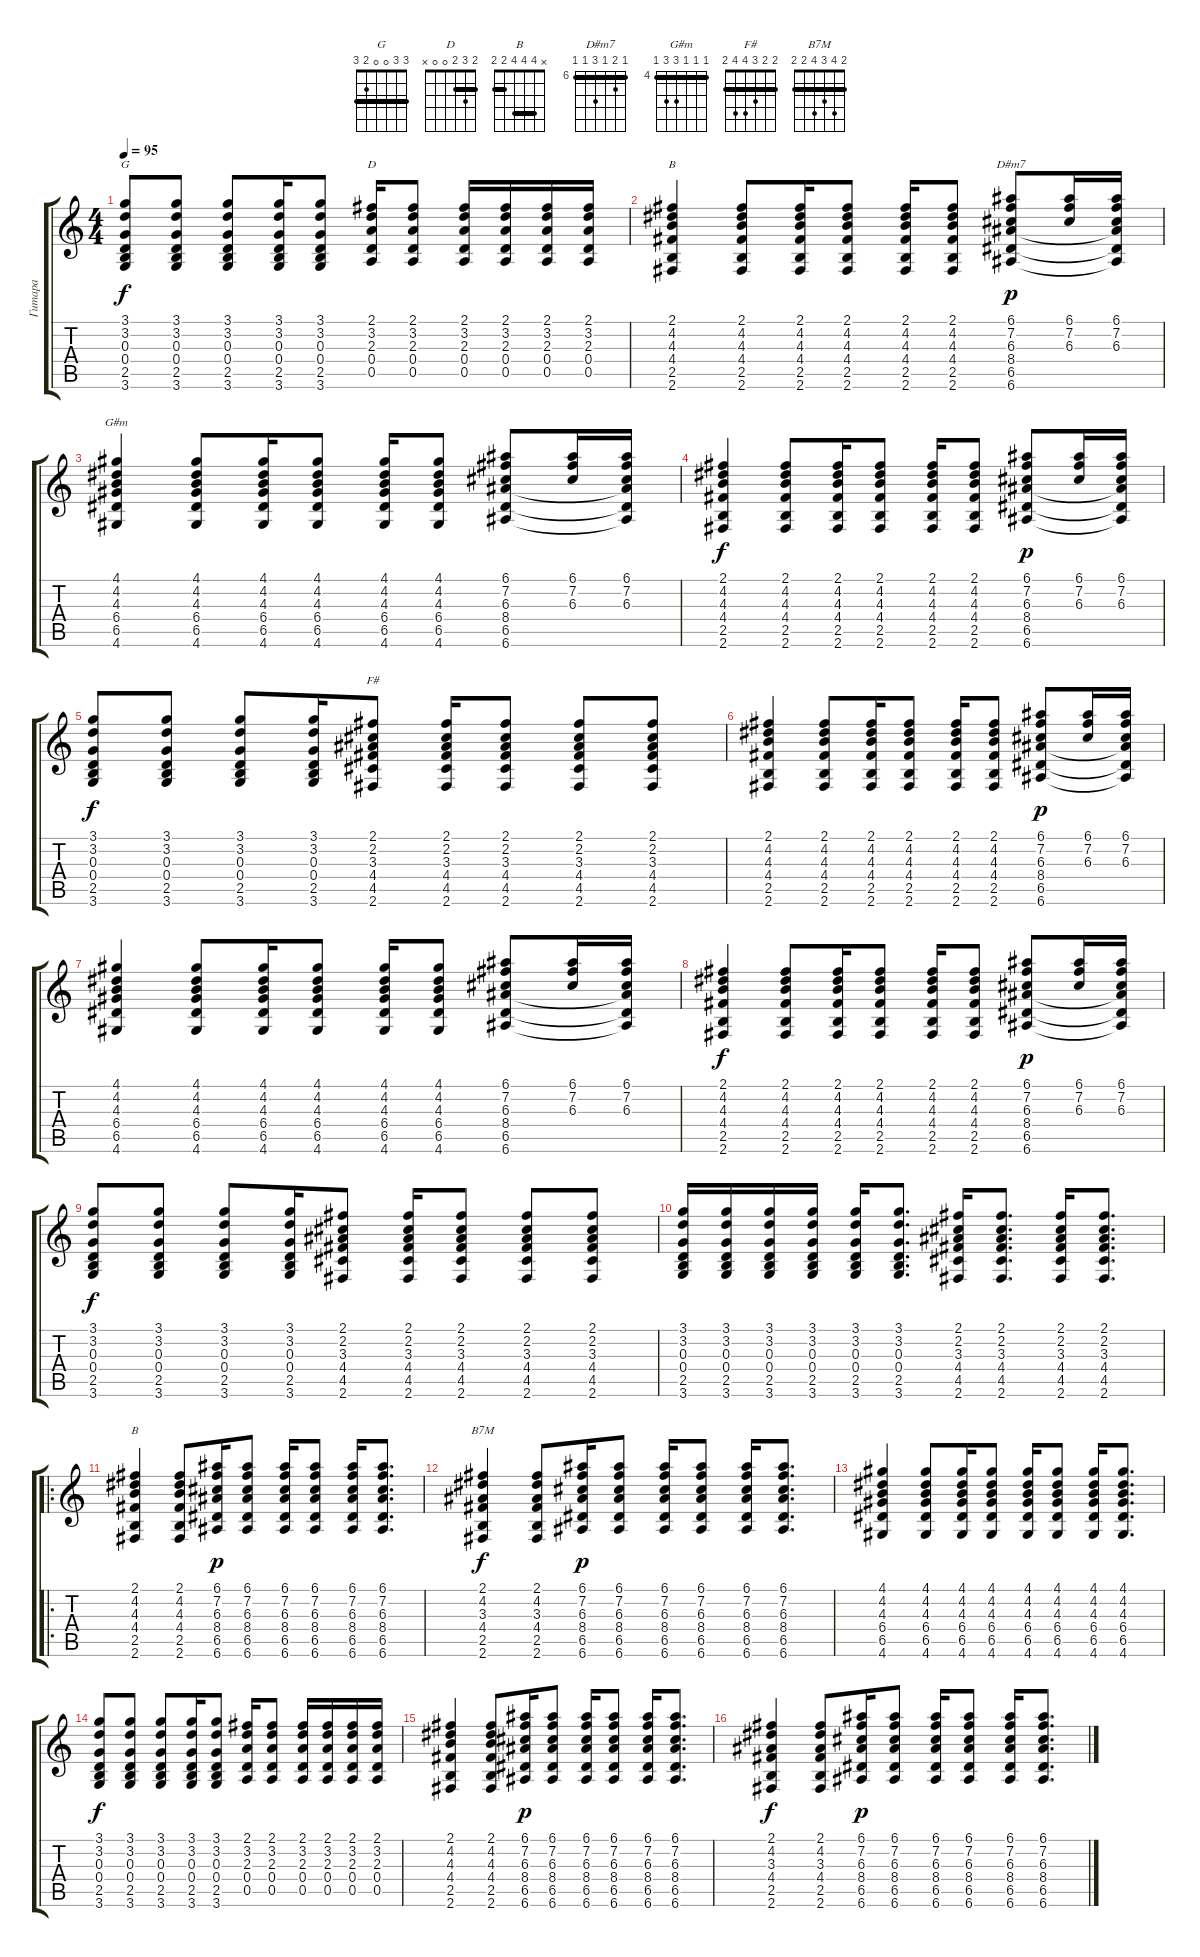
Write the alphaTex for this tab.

\track ("Гитара" "Гитара") {instrument acousticguitarnylon}
\staff {score tabs}
\tuning (E4 B3 G3 D3 A2 E2) {hide}
\chord ("G" 3 3 0 0 2 3) {barre 3}
\chord ("D" 2 3 2 0 0 x) {barre 2}
\chord ("B" 2 4 4 4 2 2) {barre 2}
\chord ("D#m7" 6 7 6 8 6 6) {firstfret 6 barre 6}
\chord ("G#m" 4 4 4 6 6 4) {firstfret 4 barre 4}
\chord ("F#" 2 2 3 4 4 2) {barre 2}
\chord ("B" x 4 4 4 2 2) {barre (2 4)}
\chord ("B7M" 2 4 3 4 2 2) {barre 2}
\ts (4 4)
\tempo 95
\clef g2
\ks c
(3.1 3.2 0.3 0.4 2.5 3.6).8{ch "G" dy f} (3.1 3.2 0.3 0.4 2.5 3.6).8 (3.1 3.2 0.3 0.4 2.5 3.6).8 (3.1 3.2 0.3 0.4 2.5 3.6).16 (3.1 3.2 0.3 0.4 2.5 3.6).8 (2.1 3.2 2.3 0.4 0.5).16{ch "D"} (2.1 3.2 2.3 0.4 0.5).8 (2.1 3.2 2.3 0.4 0.5).16 (2.1 3.2 2.3 0.4 0.5).16 (2.1 3.2 2.3 0.4 0.5).16 (2.1 3.2 2.3 0.4 0.5).16 |
(2.1 4.2 4.3 4.4 2.5 2.6).4{ch "B"} (2.1 4.2 4.3 4.4 2.5 2.6).8 (2.1 4.2 4.3 4.4 2.5 2.6).16 (2.1 4.2 4.3 4.4 2.5 2.6).8 (2.1 4.2 4.3 4.4 2.5 2.6).16 (2.1 4.2 4.3 4.4 2.5 2.6).8 (6.1 7.2 6.3 8.4 6.5 6.6).8{ch "D#m7" dy p} (6.1 7.2 6.3).16 (6.1 7.2 6.3 8.4{t} 6.5{t} 6.6{t}).16 |
(4.1 4.2 4.3 6.4 6.5 4.6).4{ch "G#m"} (4.1 4.2 4.3 6.4 6.5 4.6).8 (4.1 4.2 4.3 6.4 6.5 4.6).16 (4.1 4.2 4.3 6.4 6.5 4.6).8 (4.1 4.2 4.3 6.4 6.5 4.6).16 (4.1 4.2 4.3 6.4 6.5 4.6).8 (6.1 7.2 6.3 8.4 6.5 6.6).8 (6.1 7.2 6.3).16 (6.1 7.2 6.3 8.4{t} 6.5{t} 6.6{t}).16 |
(2.1 4.2 4.3 4.4 2.5 2.6).4{dy f} (2.1 4.2 4.3 4.4 2.5 2.6).8 (2.1 4.2 4.3 4.4 2.5 2.6).16 (2.1 4.2 4.3 4.4 2.5 2.6).8 (2.1 4.2 4.3 4.4 2.5 2.6).16 (2.1 4.2 4.3 4.4 2.5 2.6).8 (6.1 7.2 6.3 8.4 6.5 6.6).8{dy p} (6.1 7.2 6.3).16 (6.1 7.2 6.3 8.4{t} 6.5{t} 6.6{t}).16 |
(3.1 3.2 0.3 0.4 2.5 3.6).8{dy f} (3.1 3.2 0.3 0.4 2.5 3.6).8 (3.1 3.2 0.3 0.4 2.5 3.6).8 (3.1 3.2 0.3 0.4 2.5 3.6).16 (2.1 2.2 3.3 4.4 4.5 2.6).8{ch "F#"} (2.1 2.2 3.3 4.4 4.5 2.6).16 (2.1 2.2 3.3 4.4 4.5 2.6).8 (2.1 2.2 3.3 4.4 4.5 2.6).8 (2.1 2.2 3.3 4.4 4.5 2.6).8 |
(2.1 4.2 4.3 4.4 2.5 2.6).4 (2.1 4.2 4.3 4.4 2.5 2.6).8 (2.1 4.2 4.3 4.4 2.5 2.6).16 (2.1 4.2 4.3 4.4 2.5 2.6).8 (2.1 4.2 4.3 4.4 2.5 2.6).16 (2.1 4.2 4.3 4.4 2.5 2.6).8 (6.1 7.2 6.3 8.4 6.5 6.6).8{dy p} (6.1 7.2 6.3).16 (6.1 7.2 6.3 8.4{t} 6.5{t} 6.6{t}).16 |
(4.1 4.2 4.3 6.4 6.5 4.6).4 (4.1 4.2 4.3 6.4 6.5 4.6).8 (4.1 4.2 4.3 6.4 6.5 4.6).16 (4.1 4.2 4.3 6.4 6.5 4.6).8 (4.1 4.2 4.3 6.4 6.5 4.6).16 (4.1 4.2 4.3 6.4 6.5 4.6).8 (6.1 7.2 6.3 8.4 6.5 6.6).8 (6.1 7.2 6.3).16 (6.1 7.2 6.3 8.4{t} 6.5{t} 6.6{t}).16 |
(2.1 4.2 4.3 4.4 2.5 2.6).4{dy f} (2.1 4.2 4.3 4.4 2.5 2.6).8 (2.1 4.2 4.3 4.4 2.5 2.6).16 (2.1 4.2 4.3 4.4 2.5 2.6).8 (2.1 4.2 4.3 4.4 2.5 2.6).16 (2.1 4.2 4.3 4.4 2.5 2.6).8 (6.1 7.2 6.3 8.4 6.5 6.6).8{dy p} (6.1 7.2 6.3).16 (6.1 7.2 6.3 8.4{t} 6.5{t} 6.6{t}).16 |
(3.1 3.2 0.3 0.4 2.5 3.6).8{dy f} (3.1 3.2 0.3 0.4 2.5 3.6).8 (3.1 3.2 0.3 0.4 2.5 3.6).8 (3.1 3.2 0.3 0.4 2.5 3.6).16 (2.1 2.2 3.3 4.4 4.5 2.6).8 (2.1 2.2 3.3 4.4 4.5 2.6).16 (2.1 2.2 3.3 4.4 4.5 2.6).8 (2.1 2.2 3.3 4.4 4.5 2.6).8 (2.1 2.2 3.3 4.4 4.5 2.6).8 |
(3.1 3.2 0.3 0.4 2.5 3.6).16 (3.1 3.2 0.3 0.4 2.5 3.6).16 (3.1 3.2 0.3 0.4 2.5 3.6).16 (3.1 3.2 0.3 0.4 2.5 3.6).16 (3.1 3.2 0.3 0.4 2.5 3.6).16 (3.1 3.2 0.3 0.4 2.5 3.6).8{d} (2.1 2.2 3.3 4.4 4.5 2.6).16 (2.1 2.2 3.3 4.4 4.5 2.6).8{d} (2.1 2.2 3.3 4.4 4.5 2.6).16 (2.1 2.2 3.3 4.4 4.5 2.6).8{d} |
\ro
(2.1 4.2 4.3 4.4 2.5 2.6).4{ch "B"} (2.1 4.2 4.3 4.4 2.5 2.6).8 (6.1 7.2 6.3 8.4 6.5 6.6).16{dy p} (6.1 7.2 6.3 8.4 6.5 6.6).8 (6.1 7.2 6.3 8.4 6.5 6.6).16 (6.1 7.2 6.3 8.4 6.5 6.6).8 (6.1 7.2 6.3 8.4 6.5 6.6).16 (6.1 7.2 6.3 8.4 6.5 6.6).8{d} |
(2.1 4.2 3.3 4.4 2.5 2.6).4{ch "B7M" dy f} (2.1 4.2 3.3 4.4 2.5 2.6).8 (6.1 7.2 6.3 8.4 6.5 6.6).16{dy p} (6.1 7.2 6.3 8.4 6.5 6.6).8 (6.1 7.2 6.3 8.4 6.5 6.6).16 (6.1 7.2 6.3 8.4 6.5 6.6).8 (6.1 7.2 6.3 8.4 6.5 6.6).16 (6.1 7.2 6.3 8.4 6.5 6.6).8{d} |
(4.1 4.2 4.3 6.4 6.5 4.6).4 (4.1 4.2 4.3 6.4 6.5 4.6).8 (4.1 4.2 4.3 6.4 6.5 4.6).16 (4.1 4.2 4.3 6.4 6.5 4.6).8 (4.1 4.2 4.3 6.4 6.5 4.6).16 (4.1 4.2 4.3 6.4 6.5 4.6).8 (4.1 4.2 4.3 6.4 6.5 4.6).16 (4.1 4.2 4.3 6.4 6.5 4.6).8{d} |
(3.1 3.2 0.3 0.4 2.5 3.6).8{dy f} (3.1 3.2 0.3 0.4 2.5 3.6).8 (3.1 3.2 0.3 0.4 2.5 3.6).8 (3.1 3.2 0.3 0.4 2.5 3.6).16 (3.1 3.2 0.3 0.4 2.5 3.6).8 (2.1 3.2 2.3 0.4 0.5).16 (2.1 3.2 2.3 0.4 0.5).8 (2.1 3.2 2.3 0.4 0.5).16 (2.1 3.2 2.3 0.4 0.5).16 (2.1 3.2 2.3 0.4 0.5).16 (2.1 3.2 2.3 0.4 0.5).16 |
(2.1 4.2 4.3 4.4 2.5 2.6).4 (2.1 4.2 4.3 4.4 2.5 2.6).8 (6.1 7.2 6.3 8.4 6.5 6.6).16{dy p} (6.1 7.2 6.3 8.4 6.5 6.6).8 (6.1 7.2 6.3 8.4 6.5 6.6).16 (6.1 7.2 6.3 8.4 6.5 6.6).8 (6.1 7.2 6.3 8.4 6.5 6.6).16 (6.1 7.2 6.3 8.4 6.5 6.6).8{d} |
(2.1 4.2 3.3 4.4 2.5 2.6).4{dy f} (2.1 4.2 3.3 4.4 2.5 2.6).8 (6.1 7.2 6.3 8.4 6.5 6.6).16{dy p} (6.1 7.2 6.3 8.4 6.5 6.6).8 (6.1 7.2 6.3 8.4 6.5 6.6).16 (6.1 7.2 6.3 8.4 6.5 6.6).8 (6.1 7.2 6.3 8.4 6.5 6.6).16 (6.1 7.2 6.3 8.4 6.5 6.6).8{d}
